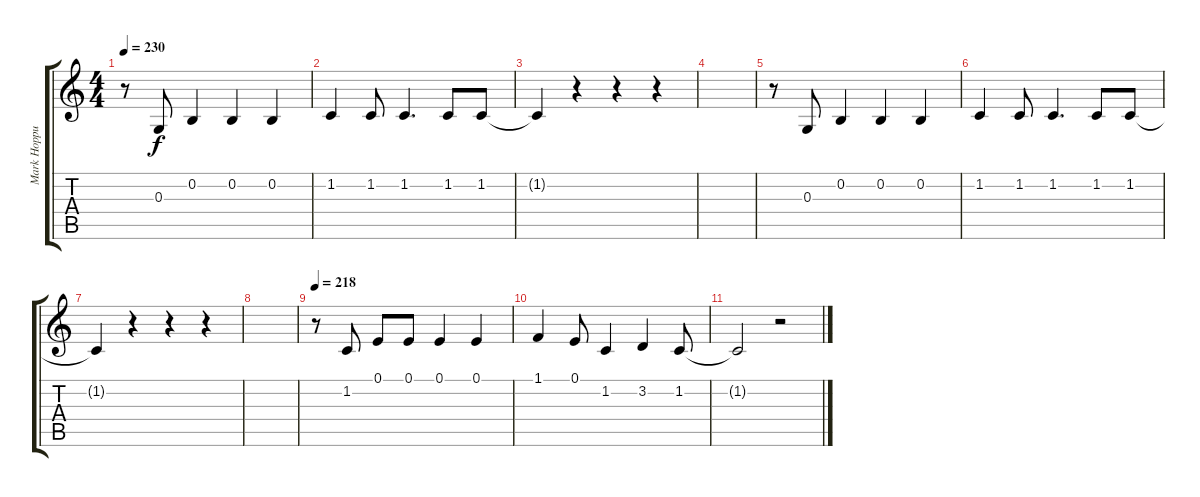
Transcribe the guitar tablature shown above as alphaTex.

\track ("Mark Hoppus - Vocals" "Mark Hoppu") {instrument altosax}
\staff {score tabs}
\tuning (E4 B3 G3 D3 A2 E2) {hide}
\ts (4 4)
\tempo 230
\clef g2
\ks c
r.8{dy f} 0.3.8 0.2.4 0.2.4 0.2.4 |
1.2.4 1.2.8 1.2.4{d} 1.2.8 1.2.8 |
1.2{t}.4 r.4 r.4 r.4 |
|
r.8 0.3.8 0.2.4 0.2.4 0.2.4 |
1.2.4 1.2.8 1.2.4{d} 1.2.8 1.2.8 |
1.2{t}.4 r.4 r.4 r.4 |
|
\tempo 218
r.8 1.2.8 0.1.8 0.1.8 0.1.4 0.1.4 |
1.1.4 0.1.8 1.2.4 3.2.4 1.2.8 |
1.2{t}.2 r.2
